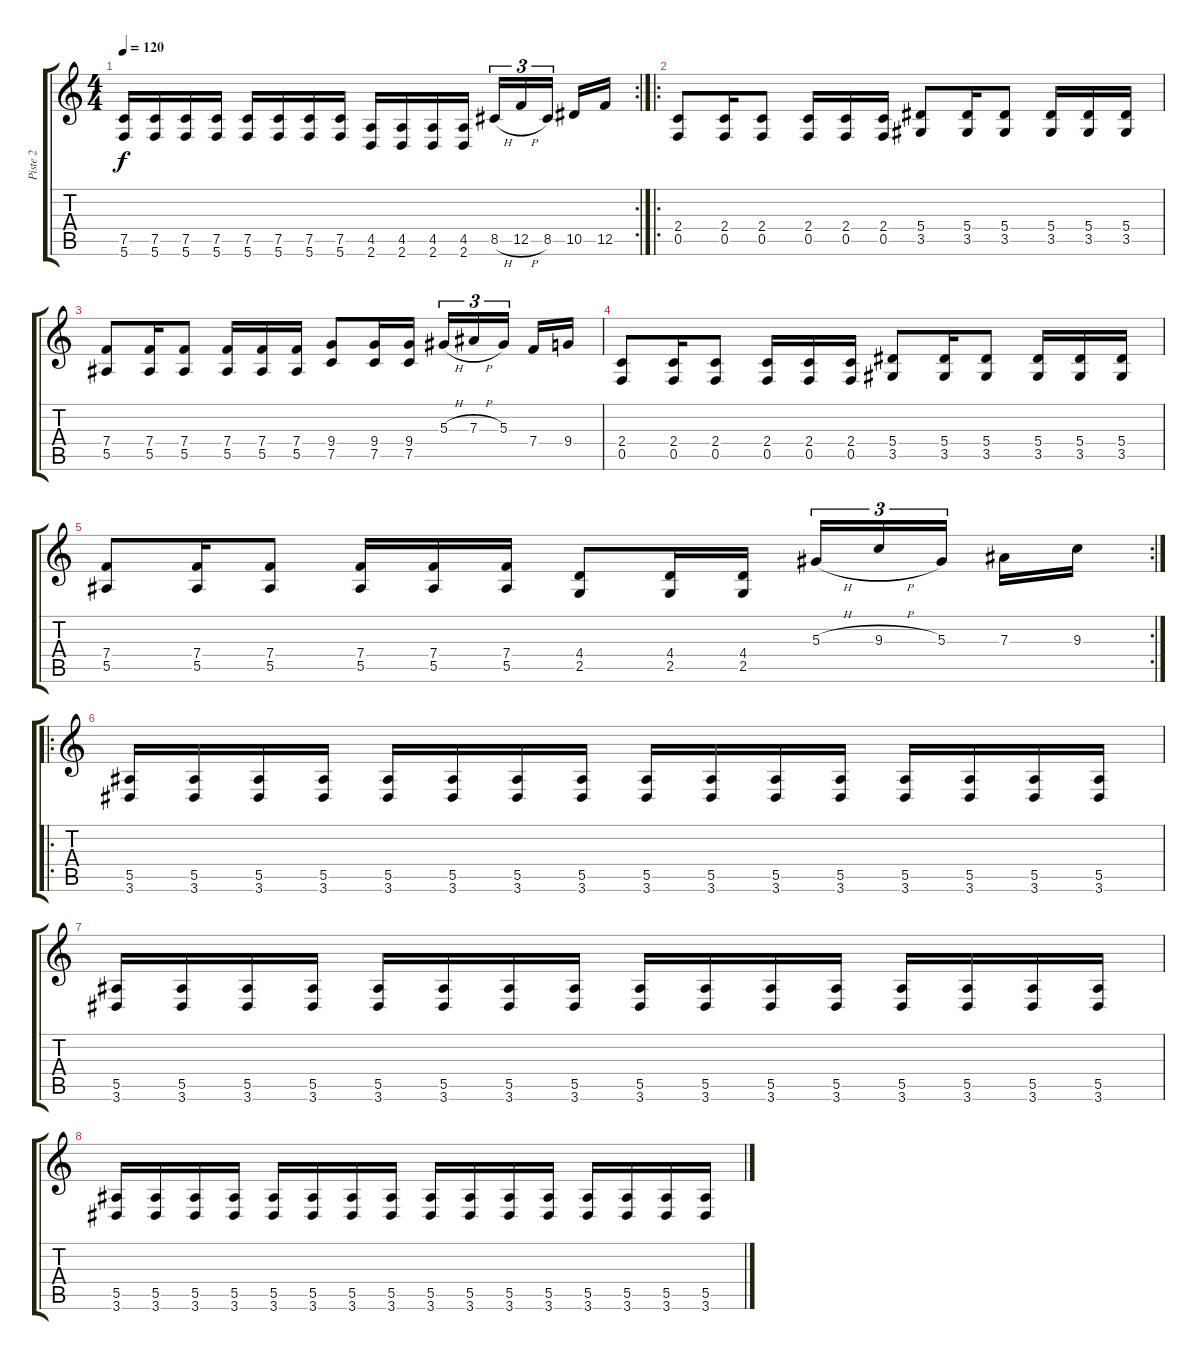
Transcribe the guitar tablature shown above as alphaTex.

\track ("Piste 2" "Piste 2") {instrument distortionguitar}
\staff {score tabs}
\tuning (C4 G3 Eb3 Bb2 F2 C2) {hide}
\rc 2
\ts (4 4)
\tempo 120
\clef g2
\ks c
(7.5 5.6).16{dy f} (7.5 5.6).16 (7.5 5.6).16 (7.5 5.6).16 (7.5 5.6).16 (7.5 5.6).16 (7.5 5.6).16 (7.5 5.6).16 (4.5 2.6).16 (4.5 2.6).16 (4.5 2.6).16 (4.5 2.6).16 8.5{h}.16{tu (3 2)} 12.5{h}.16{tu (3 2)} 8.5.16{tu (3 2) beam splitsecondary} 10.5.16 12.5.16 |
\ro
(2.4 0.5).8{volume 16 balance 0} (2.4 0.5).16 (2.4 0.5).8 (2.4 0.5).16 (2.4 0.5).16 (2.4 0.5).16 (5.4 3.5).8 (5.4 3.5).16 (5.4 3.5).8 (5.4 3.5).16 (5.4 3.5).16 (5.4 3.5).16 |
(7.4 5.5).8 (7.4 5.5).16 (7.4 5.5).8 (7.4 5.5).16 (7.4 5.5).16 (7.4 5.5).16 (9.4 7.5).8 (9.4 7.5).16 (9.4 7.5).16 5.3{h}.16{tu (3 2)} 7.3{h}.16{tu (3 2)} 5.3.16{tu (3 2) beam splitsecondary} 7.4.16 9.4.16 |
(2.4 0.5).8 (2.4 0.5).16 (2.4 0.5).8 (2.4 0.5).16 (2.4 0.5).16 (2.4 0.5).16 (5.4 3.5).8 (5.4 3.5).16 (5.4 3.5).8 (5.4 3.5).16 (5.4 3.5).16 (5.4 3.5).16 |
\rc 2
(7.4 5.5).8 (7.4 5.5).16 (7.4 5.5).8 (7.4 5.5).16 (7.4 5.5).16 (7.4 5.5).16 (4.4 2.5).8 (4.4 2.5).16 (4.4 2.5).16 5.3{h}.16{tu (3 2)} 9.3{h}.16{tu (3 2)} 5.3.16{tu (3 2) beam splitsecondary} 7.3.16 9.3.16 |
\ro
(5.5 3.6).16{balance 16} (5.5 3.6).16 (5.5 3.6).16 (5.5 3.6).16 (5.5 3.6).16 (5.5 3.6).16 (5.5 3.6).16 (5.5 3.6).16 (5.5 3.6).16 (5.5 3.6).16 (5.5 3.6).16 (5.5 3.6).16 (5.5 3.6).16 (5.5 3.6).16 (5.5 3.6).16 (5.5 3.6).16 |
(5.5 3.6).16 (5.5 3.6).16 (5.5 3.6).16 (5.5 3.6).16 (5.5 3.6).16 (5.5 3.6).16 (5.5 3.6).16 (5.5 3.6).16 (5.5 3.6).16 (5.5 3.6).16 (5.5 3.6).16 (5.5 3.6).16 (5.5 3.6).16 (5.5 3.6).16 (5.5 3.6).16 (5.5 3.6).16 |
(5.5 3.6).16 (5.5 3.6).16 (5.5 3.6).16 (5.5 3.6).16 (5.5 3.6).16 (5.5 3.6).16 (5.5 3.6).16 (5.5 3.6).16 (5.5 3.6).16 (5.5 3.6).16 (5.5 3.6).16 (5.5 3.6).16 (5.5 3.6).16 (5.5 3.6).16 (5.5 3.6).16 (5.5 3.6).16
